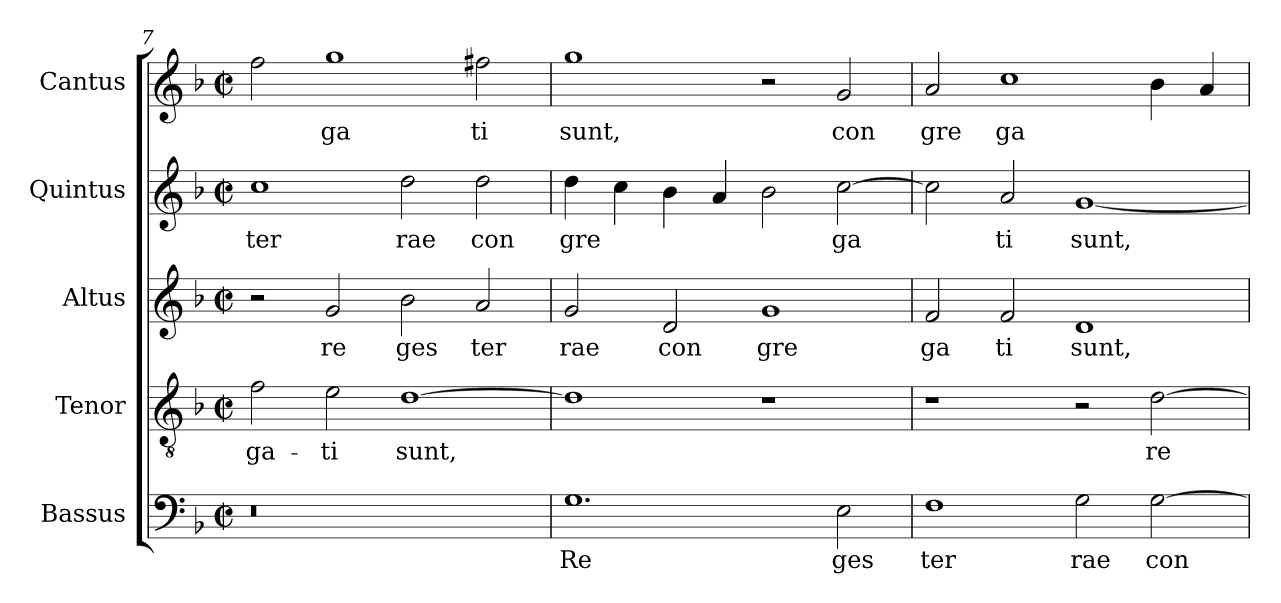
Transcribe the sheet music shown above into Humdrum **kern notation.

**kern	**text	**kern	**text	**kern	**text	**kern	**text	**kern	**text
*part5	*part5	*part4	*part4	*part3	*part3	*part2	*part2	*part1	*part1
*staff5	*staff5	*staff4	*staff4	*staff3	*staff3	*staff2	*staff2	*staff1	*staff1
*I"Bassus	*	*I"Tenor	*	*I"Altus	*	*I"Quintus	*	*I"Cantus	*
!!LO:LB:g=z
*clefF4	*	*clefGv2	*	*clefG2	*	*clefG2	*	*clefG2	*
*k[b-]	*	*k[b-]	*	*k[b-]	*	*k[b-]	*	*k[b-]	*
*F:	*	*F:	*	*F:	*	*F:	*	*F:	*
*M2/2	*	*M2/2	*	*M2/2	*	*M2/2	*	*M2/2	*
*met(c|)	*	*met(c|)	*	*met(c|)	*	*met(c|)	*	*met(c|)	*
=7	=7	=7	=7	=7	=7	=7	=7	=7	=7
!	!	!	!LO:LY:b:cj	!	!	!	!LO:LY:b:cj	!	!
0r	.	2f\	-ga-	2r	.	1cc	ter	2ff\	.
!	!	!	!LO:LY:b:cj	!	!LO:LY:b:cj	!	!	!	!LO:LY:b:cj
.	.	2e\	-ti	2g/	re	.	.	1gg	ga
!	!	!	!LO:LY:b	!	!LO:LY:b:cj	!	!LO:LY:b:cj	!	!
.	.	[>1d	sunt,	2b-\	ges	2dd\	rae	.	.
!	!	!	!	!	!LO:LY:b:cj	!	!LO:LY:b:cj	!	!LO:LY:b:cj
.	.	.	.	2a/	ter	2dd\	con	2ff#\	ti
=8	=8	=8	=8	=8	=8	=8	=8	=8	=8
!	!LO:LY:b:cj	!	!	!	!LO:LY:b:cj	!	!LO:LY:b	!	!LO:LY:b:cj
1.G	Re	1d]	.	2g/	rae	4dd\	gre	1gg	sunt,
.	.	.	.	.	.	4cc\	.	.	.
!	!	!	!	!	!LO:LY:b:cj	!	!	!	!
.	.	.	.	2d/	con	4b-\	.	.	.
.	.	.	.	.	.	4a/	.	.	.
!	!	!	!	!	!LO:LY:b:cj	!	!	!	!
.	.	1r	.	1g	gre	2b-\	.	2r	.
!	!LO:LY:b:cj	!	!	!	!	!	!LO:LY:b:cj	!	!LO:LY:b:cj
2E\	ges	.	.	.	.	[>2cc\	ga	2g/	con
=9	=9	=9	=9	=9	=9	=9	=9	=9	=9
!	!LO:LY:b:cj	!	!	!	!LO:LY:b:cj	!	!	!	!LO:LY:b:cj
1F	ter	1r	.	2f/	ga	2cc\]	.	2a/	gre
!	!	!	!	!	!LO:LY:b:cj	!	!LO:LY:b:cj	!	!LO:LY:b:cj
.	.	.	.	2f/	ti	2a/	ti	1cc	ga
!	!LO:LY:b:cj	!	!	!	!LO:LY:b:cj	!	!LO:LY:b	!	!
2G\	rae	2r	.	1d	sunt,	[<1g	sunt,	.	.
!	!LO:LY:b	!	!LO:LY:b:cj	!	!	!	!	!	!
[>2G\	con	[>2d\	re-	.	.	.	.	4b-\	.
.	.	.	.	.	.	.	.	4a/	.
=	=	=	=	=	=	=	=	=	=
*-	*-	*-	*-	*-	*-	*-	*-	*-	*-
